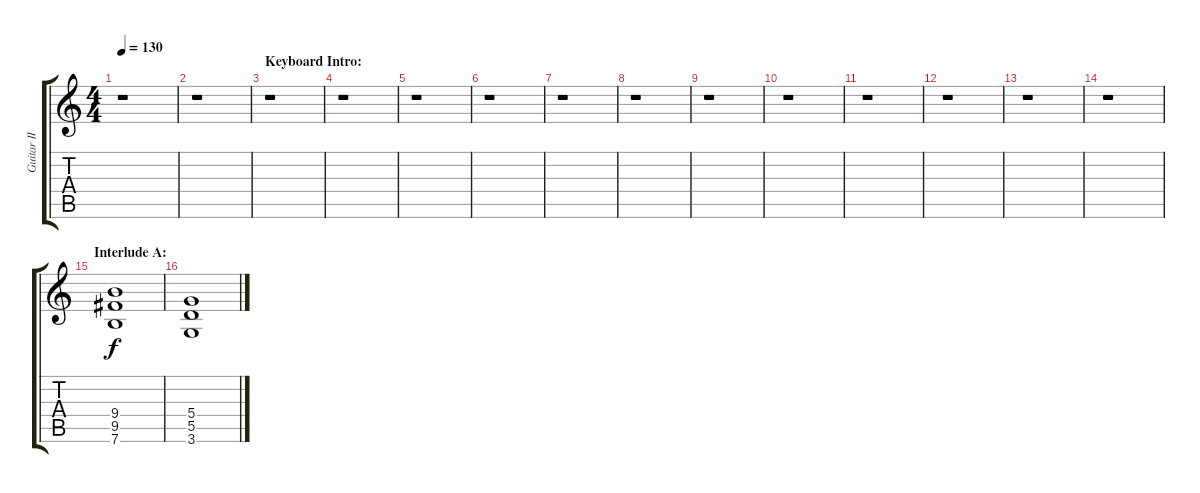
\track ("Guitar II" "Guitar II") {instrument distortionguitar}
\staff {score tabs}
\tuning (E4 B3 G3 D3 A2 E2) {hide}
\ts (4 4)
\tempo 130
\clef g2
\ks c
r.1{dy f instrument distortionguitar} |
r.1 |
\section ("" "Keyboard Intro:")
r.1 |
r.1 |
r.1 |
r.1 |
r.1 |
r.1 |
r.1 |
r.1 |
r.1 |
r.1 |
r.1 |
r.1 |
\section ("" "Interlude A:")
(9.4 9.5 7.6).1 |
(5.4 5.5 3.6).1
